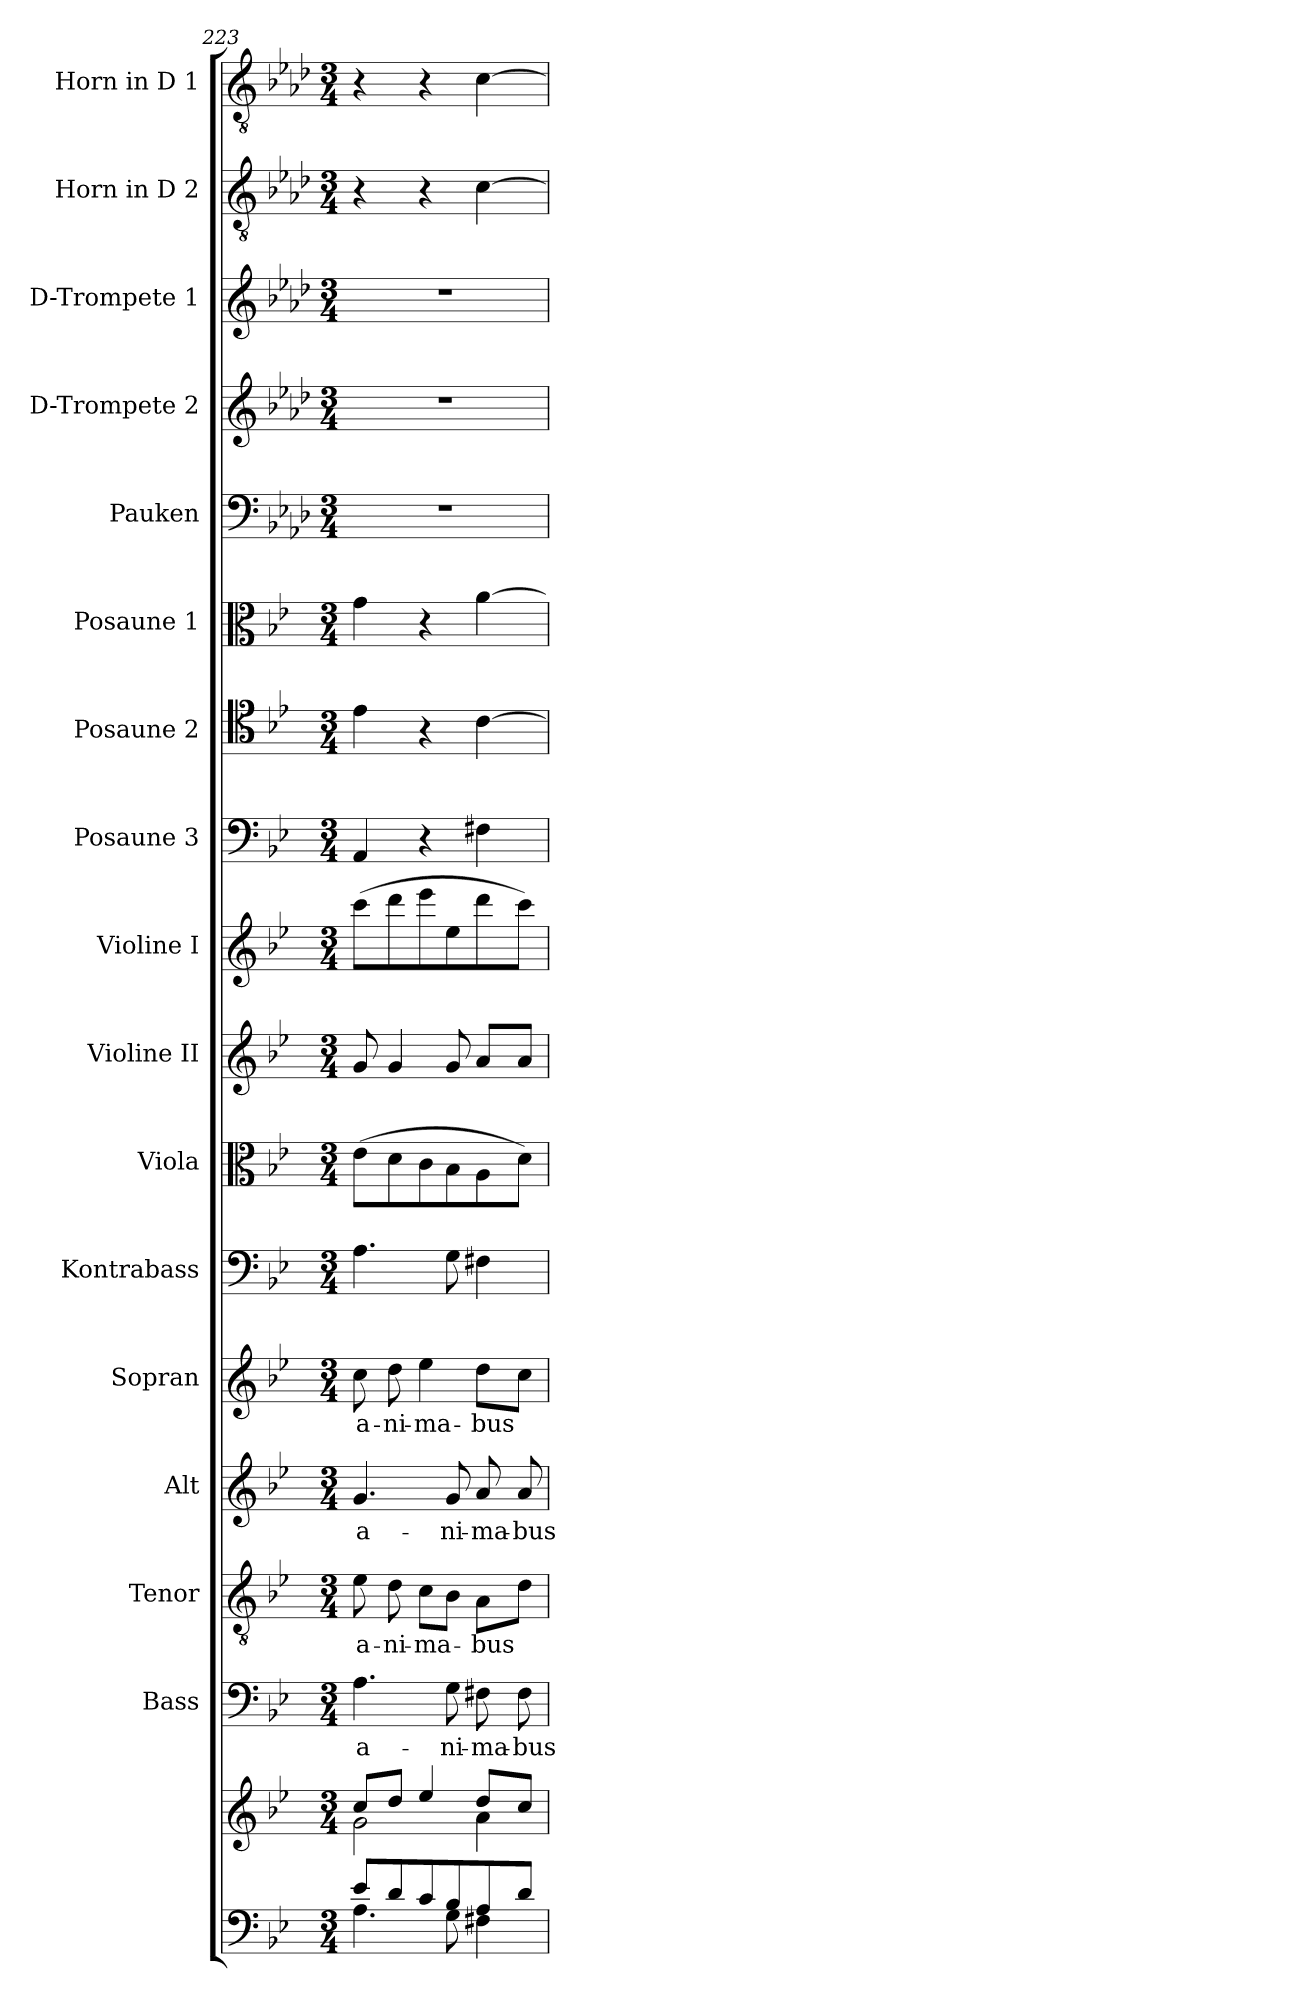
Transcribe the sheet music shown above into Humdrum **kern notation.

**kern	**kern	**kern	**text	**kern	**text	**kern	**text	**kern	**text	**kern	**kern	**kern	**kern	**kern	**kern	**kern	**kern	**kern	**kern	**kern	**kern
*part17	*part17	*part16	*part16	*part15	*part15	*part14	*part14	*part13	*part13	*part12	*part11	*part10	*part9	*part8	*part7	*part6	*part5	*part4	*part3	*part2	*part1
*staff18	*staff17	*staff16	*staff16	*staff15	*staff15	*staff14	*staff14	*staff13	*staff13	*staff12	*staff11	*staff10	*staff9	*staff8	*staff7	*staff6	*staff5	*staff4	*staff3	*staff2	*staff1
*	*	*I"Bass	*	*I"Tenor	*	*I"Alt	*	*I"Sopran	*	*I"Kontrabass	*I"Viola	*I"Violine II	*I"Violine I	*I"Posaune 3	*I"Posaune 2	*I"Posaune 1	*I"Pauken	*I"D-Trompete 2	*I"D-Trompete 1	*I"Horn in D 2	*I"Horn in D 1
*	*	*I'B.	*	*I'T.	*	*I'A.	*	*I'S.	*	*I'Kb.	*I'Vla.	*I'Vl. II	*I'Vl. I	*I'Pos. 3	*I'Pos. 2	*I'Pos. 1	*I'Pk.	*I'D Trp. 2	*I'D Trp. 1	*I'Hrn. 2	*I'Hrn. 1
!!LO:PB:g=z
*clefF4	*clefG2	*clefF4	*	*clefGv2	*	*clefG2	*	*clefG2	*	*clefF4	*clefC3	*clefG2	*clefG2	*clefF4	*clefC4	*clefC3	*clefF4	*clefG2	*clefG2	*clefGv2	*clefGv2
*	*	*	*	*	*	*	*	*	*	*ITrd7c12	*	*	*	*	*	*	*ITrd-1c-2	*ITrd-1c-2	*ITrd-1c-2	*ITrd-1c-2	*ITrd-1c-2
*k[b-e-]	*k[b-e-]	*k[b-e-]	*	*k[b-e-]	*	*k[b-e-]	*	*k[b-e-]	*	*k[b-e-]	*k[b-e-]	*k[b-e-]	*k[b-e-]	*k[b-e-]	*k[b-e-]	*k[b-e-]	*k[b-e-]	*k[b-e-]	*k[b-e-]	*k[b-e-]	*k[b-e-]
*B-:	*B-:	*B-:	*	*B-:	*	*B-:	*	*B-:	*	*B-:	*B-:	*B-:	*B-:	*B-:	*B-:	*B-:	*B-:	*B-:	*B-:	*B-:	*B-:
*M3/4	*M3/4	*M3/4	*	*M3/4	*	*M3/4	*	*M3/4	*	*M3/4	*M3/4	*M3/4	*M3/4	*M3/4	*M3/4	*M3/4	*M3/4	*M3/4	*M3/4	*M3/4	*M3/4
=223	=223	=223	=223	=223	=223	=223	=223	=223	=223	=223	=223	=223	=223	=223	=223	=223	=223	=223	=223	=223	=223
*^	*^	*	*	*	*	*	*	*	*	*	*	*	*	*	*	*	*	*	*	*	*
!	!	!	!	!	!LO:LY:b	!	!LO:LY:b	!	!LO:LY:b	!	!LO:LY:b	!	!	!	!	!	!	!	!	!	!	!	!
8e-/L	4.A\	8cc/L	2g\	4.A\	a-	8e-\	a-	4.g/	a-	8cc\	a-	4.AA\	(>8e-\L	8g/	(>8ccc\L	4AA/	4e-\	4g\	2.r	2.r	2.r	4r	4r
!	!	!	!	!	!	!	!LO:LY:b	!	!	!	!LO:LY:b	!	!	!	!	!	!	!	!	!	!	!	!
8d/	.	8dd/J	.	.	.	8d\	-ni-	.	.	8dd\	-ni-	.	8d\	4g/	8ddd\	.	.	.	.	.	.	.	.
!	!	!	!	!	!	!	!LO:LY:b	!	!	!	!LO:LY:b	!	!	!	!	!	!	!	!	!	!	!	!
8c/	.	4ee-/	.	.	.	8c\L	-ma-	.	.	4ee-\	-ma-	.	8c\	.	8eee-\	4r	4r	4r	.	.	.	4r	4r
!	!	!	!	!	!LO:LY:b	!	!	!	!LO:LY:b	!	!	!	!	!	!	!	!	!	!	!	!	!	!
8B-/	8G\	.	.	8G\	-ni-	8B-\J	.	8g/	-ni-	.	.	8GG\	8B-\	8g/	8ee-\	.	.	.	.	.	.	.	.
!	!	!	!	!	!LO:LY:b	!	!LO:LY:b	!	!LO:LY:b	!	!LO:LY:b	!	!	!	!	!	!	!	!	!	!	!	!
8A/	4F#X\	8dd/L	4a\	8F#X\	-ma-	8A\L	-bus	8a/	-ma-	8dd\L	-bus	4FF#X\	8A\	8a/L	8ddd\	4F#X\	[4c\	[4a\	.	.	.	[4d\	[4d\
!	!	!	!	!	!LO:LY:b	!	!	!	!LO:LY:b	!	!	!	!	!	!	!	!	!	!	!	!	!	!
8d/J	.	8cc/J	.	8F#\	-bus	8d\J	.	8a/	-bus	8cc\J	.	.	8d\J)	8a/J	8ccc\J)	.	.	.	.	.	.	.	.
*v	*v	*	*	*	*	*	*	*	*	*	*	*	*	*	*	*	*	*	*	*	*	*	*
*	*v	*v	*	*	*	*	*	*	*	*	*	*	*	*	*	*	*	*	*	*	*	*
=	=	=	=	=	=	=	=	=	=	=	=	=	=	=	=	=	=	=	=	=	=
*-	*-	*-	*-	*-	*-	*-	*-	*-	*-	*-	*-	*-	*-	*-	*-	*-	*-	*-	*-	*-	*-
